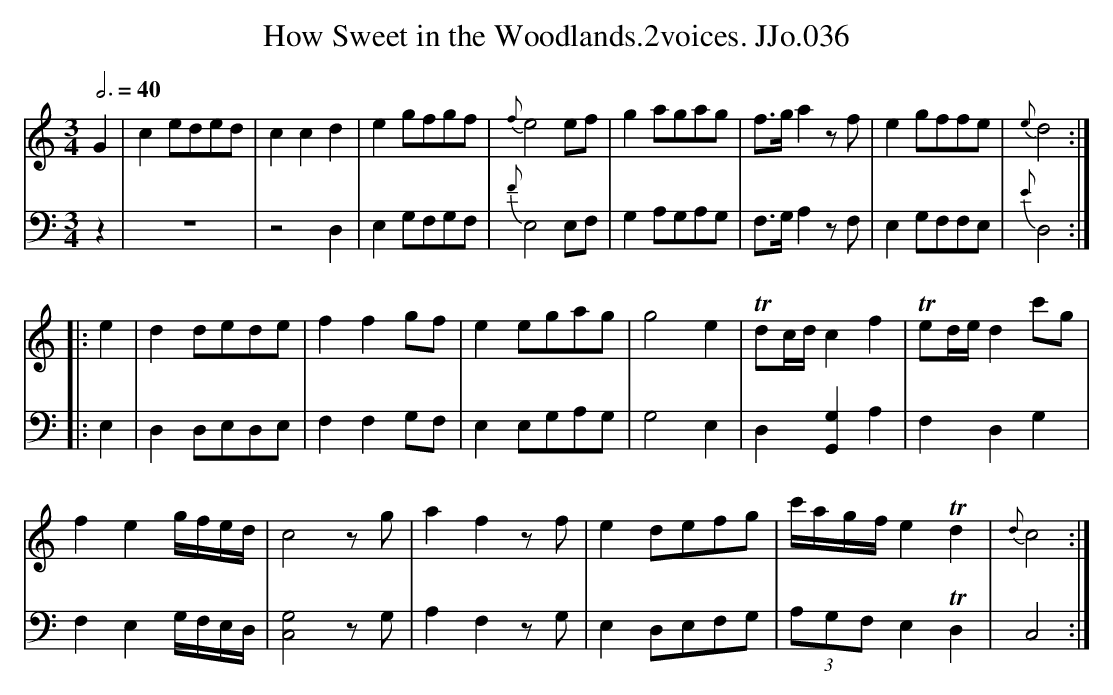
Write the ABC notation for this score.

X:1
T:How Sweet in the Woodlands.2voices. JJo.036
M:3/4
L:1/8
Q:3/4=40
K:C
[V:1]G2|c2 eded|c2c2d2|e2gfgf|{f}e4ef|g2agag|f>ga2zf|e2gffe|{e}d4:|
|:[V:2]z2|z6    |z4  D,2|E,2G,F,G,F,|{F}E,4E,F,|G,2A,G,A,G,|\
F,>G,A,2zF,|E,2G,F,F,E,|{E}D,4:|
|:[V:1]e2|d2dede|f2f2gf|e2egag|g4e2|Tdc/d/c2f2|Ted/e/d2c'g|
[V:2]E,2|D,2D,E,D,E,|F,2F,2G,F,|E,2E,G,A,G,|G,4E,2|\
D,2[G,2G,,2]A,2|F,2D,2G,2|
[V:1]f2e2 g/f/e/d/|c4zg|a2f2zf|e2defg|c'/a/g/f/e2Td2|{d}c4:|
[V:2]F,2E,2G,/F,/E,/D,/|[G,4C,4]zG,|A,2F,2zG,|\
E,2D,E,F,G,|(3A,G,F, E,2TD,2|C,4:|
